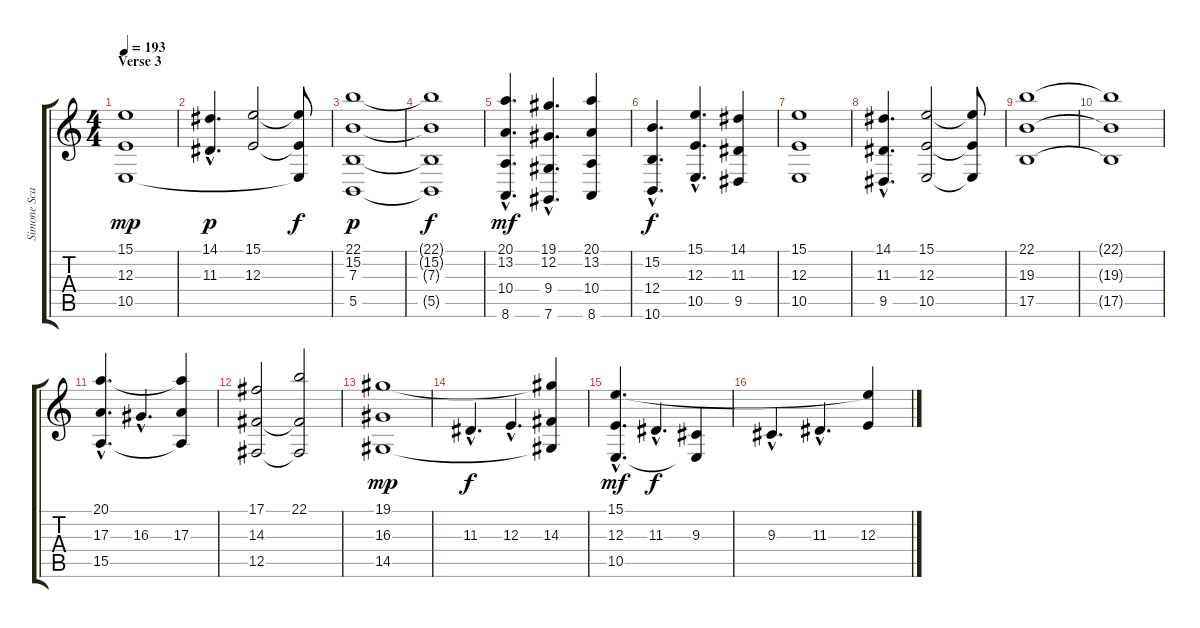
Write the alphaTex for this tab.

\track ("Simone Scazzocchio" "Simone Sca") {instrument stringensemble1}
\staff {score tabs}
\tuning (Db4 Ab3 E3 B2 Gb2 Db2) {hide}
\ts (4 4)
\section ("" "Verse 3")
\tempo 193
\clef g2
\ks c
(15.1 12.3 10.5).1{dy mp} |
(14.1{hac} 11.3{hac}).4{d dy p} (15.1 12.3).2 (15.1{t} 12.3{t} 10.5{t}).8{dy f} |
(22.1 15.2 7.3 5.5).1{dy p} |
(22.1{t} 15.2{t} 7.3{t} 5.5{t}).1{dy f} |
(20.1{hac} 13.2{hac} 10.4{hac} 8.6{hac}).4{d dy mf} (19.1{hac} 12.2{hac} 9.4{hac} 7.6{hac}).4{d} (20.1 13.2 10.4 8.6).4 |
(15.2{hac} 12.4{hac} 10.6{hac}).4{d dy f} (15.1{hac} 12.3{hac} 10.5{hac}).4{d} (14.1 11.3 9.5).4 |
(15.1 12.3 10.5).1 |
(14.1{hac} 11.3{hac} 9.5{hac}).4{d} (15.1 12.3 10.5).2 (15.1{t} 12.3{t} 10.5{t}).8 |
(22.1 19.3 17.5).1 |
(22.1{t} 19.3{t} 17.5{t}).1 |
(20.1{hac} 17.3{hac} 15.5{hac}).4{d} 16.3{hac}.4{d} (20.1{t} 17.3 15.5{t}).4 |
(17.1 14.3 12.5).2 (22.1 14.3{t} 12.5{t}).2 |
(19.1 16.3 14.5).1{dy mp} |
11.3{hac}.4{d dy f} 12.3{hac}.4{d} (19.1{t} 14.3 14.5{t}).4 |
(15.1{hac} 12.3{hac} 10.5{hac}).4{d dy mf} 11.3{hac}.4{d dy f} (9.3 10.5{t}).4 |
9.3{hac}.4{d} 11.3{hac}.4{d} (15.1{t} 12.3).4
